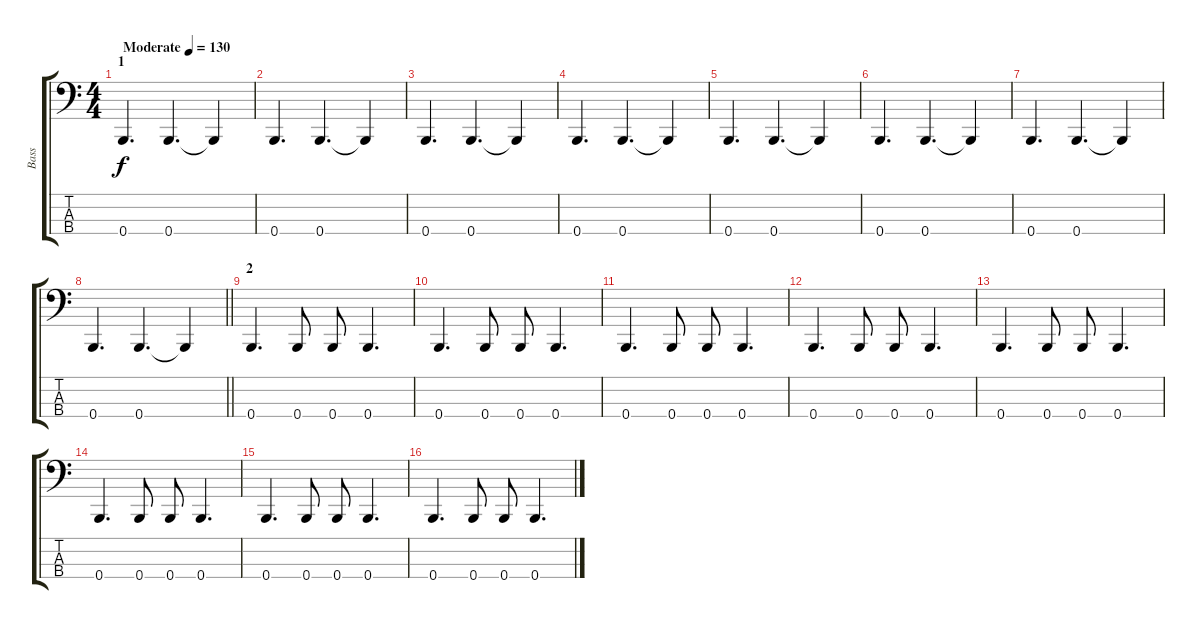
\track ("Bass" "Bass") {instrument electricbassfinger}
\staff {score tabs}
\tuning (F2 B1 Gb1 B0) {hide}
\ts (4 4)
\section ("" "1")
\tempo (130 "Moderate")
\clef f4
\ks c
0.4.4{d dy f instrument electricbassfinger} 0.4.4{d} 0.4{t}.4 |
0.4.4{d} 0.4.4{d} 0.4{t}.4 |
0.4.4{d} 0.4.4{d} 0.4{t}.4 |
0.4.4{d} 0.4.4{d} 0.4{t}.4 |
0.4.4{d} 0.4.4{d} 0.4{t}.4 |
0.4.4{d} 0.4.4{d} 0.4{t}.4 |
0.4.4{d} 0.4.4{d} 0.4{t}.4 |
\barLineRight lightlight
0.4.4{d} 0.4.4{d} 0.4{t}.4 |
\section ("" "2")
0.4.4{d} 0.4.8 0.4.8 0.4.4{d} |
0.4.4{d} 0.4.8 0.4.8 0.4.4{d} |
0.4.4{d} 0.4.8 0.4.8 0.4.4{d} |
0.4.4{d} 0.4.8 0.4.8 0.4.4{d} |
0.4.4{d} 0.4.8 0.4.8 0.4.4{d} |
0.4.4{d} 0.4.8 0.4.8 0.4.4{d} |
0.4.4{d} 0.4.8 0.4.8 0.4.4{d} |
0.4.4{d} 0.4.8 0.4.8 0.4.4{d}
